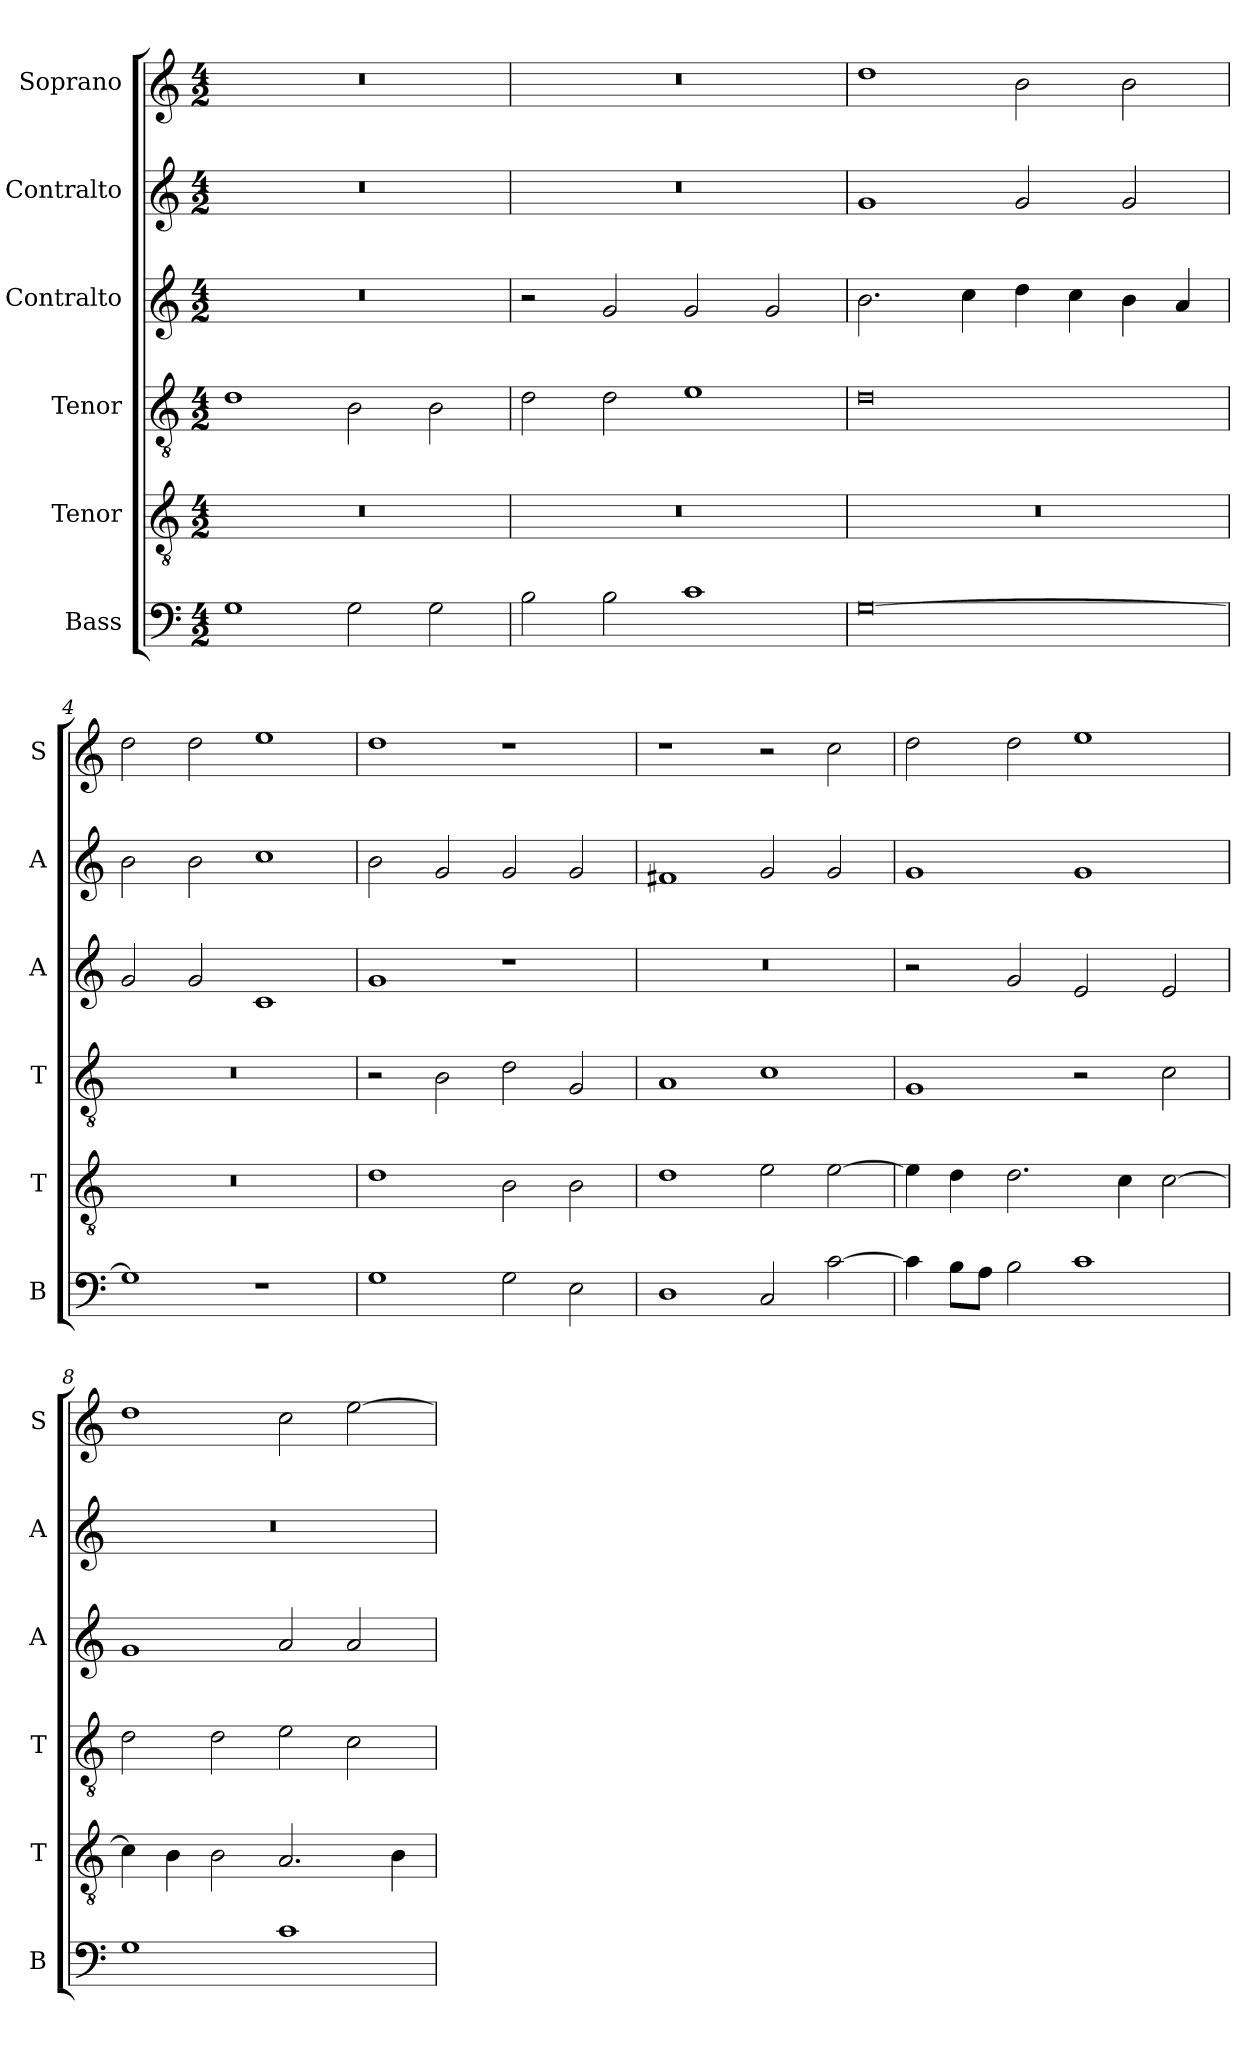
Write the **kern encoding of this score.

**kern	**kern	**kern	**kern	**kern	**kern
*part6	*part5	*part4	*part3	*part2	*part1
*staff6	*staff5	*staff4	*staff3	*staff2	*staff1
*I"Bass	*I"Tenor	*I"Tenor	*I"Contralto	*I"Contralto	*I"Soprano
*I'B	*I'T	*I'T	*I'A	*I'A	*I'S
*clefF4	*clefGv2	*clefGv2	*clefG2	*clefG2	*clefG2
*k[]	*k[]	*k[]	*k[]	*k[]	*k[]
*G:mix	*G:mix	*G:mix	*G:mix	*G:mix	*G:mix
*M4/2	*M4/2	*M4/2	*M4/2	*M4/2	*M4/2
=1	=1	=1	=1	=1	=1
1G	0r	1d	0r	0r	0r
2G	.	2B	.	.	.
2G	.	2B	.	.	.
=2	=2	=2	=2	=2	=2
2B	0r	2d	2r	0r	0r
2B	.	2d	2g	.	.
1c	.	1e	2g	.	.
.	.	.	2g	.	.
=3	=3	=3	=3	=3	=3
[0G	0r	0d	2.b	1g	1dd
.	.	.	4cc	.	.
.	.	.	4dd	2g	2b
.	.	.	4cc	.	.
.	.	.	4b	2g	2b
.	.	.	4a	.	.
=4	=4	=4	=4	=4	=4
1G]	0r	0r	2g	2b	2dd
.	.	.	2g	2b	2dd
1r	.	.	1c	1cc	1ee
=5	=5	=5	=5	=5	=5
1G	1d	2r	1g	2b	1dd
.	.	2B	.	2g	.
2G	2B	2d	1r	2g	1r
2E	2B	2G	.	2g	.
=6	=6	=6	=6	=6	=6
1D	1d	1A	0r	1f#X	1r
2C	2e	1c	.	2g	2r
[2c	[2e	.	.	2g	2cc
=7	=7	=7	=7	=7	=7
4c]	4e]	1G	2r	1g	2dd
8B\L	4d	.	.	.	.
8A\J	.	.	.	.	.
2B	2.d	.	2g	.	2dd
1c	.	2r	2e	1g	1ee
.	4c	.	.	.	.
.	[2c	2c	2e	.	.
=8	=8	=8	=8	=8	=8
1G	4c]	2d	1g	0r	1dd
.	4B	.	.	.	.
.	2B	2d	.	.	.
1c	2.A	2e	2a	.	2cc
.	.	2c	2a	.	[2ee
.	4B	.	.	.	.
=	=	=	=	=	=
*-	*-	*-	*-	*-	*-
